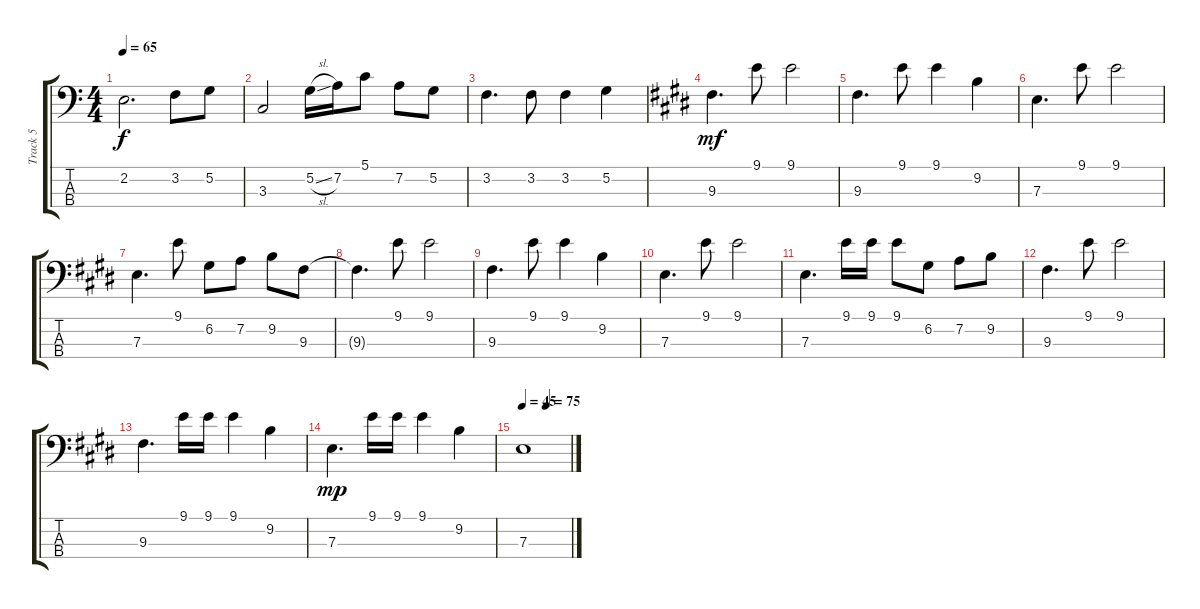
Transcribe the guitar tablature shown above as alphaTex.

\track ("Track 5" "Track 5") {instrument electricbassfinger}
\staff {score tabs}
\tuning (G2 D2 A1 E1) {hide}
\ts (4 4)
\tempo 65
\clef f4
\ks c
2.2.2{d dy f} 3.2.8 5.2.8 |
3.3.2 5.2{sl}.16 7.2.16 5.1.8 7.2.8 5.2.8 |
3.2.4{d} 3.2.8 3.2.4 5.2.4 |
\ks e
9.3.4{d dy mf} 9.1.8 9.1.2 |
9.3.4{d} 9.1.8 9.1.4 9.2.4 |
7.3.4{d} 9.1.8 9.1.2 |
7.3.4{d} 9.1.8 6.2.8 7.2.8 9.2.8 9.3.8 |
9.3{t}.4{d} 9.1.8 9.1.2 |
9.3.4{d} 9.1.8 9.1.4 9.2.4 |
7.3.4{d} 9.1.8 9.1.2 |
7.3.4{d} 9.1.16 9.1.16 9.1.8 6.2.8 7.2.8 9.2.8 |
9.3.4{d} 9.1.8 9.1.2 |
9.3.4{d} 9.1.16 9.1.16 9.1.4 9.2.4 |
7.3.4{d dy mp} 9.1.16 9.1.16 9.1.4 9.2.4 |
\tempo 45
\tempo (75 0.5)
7.3.1
